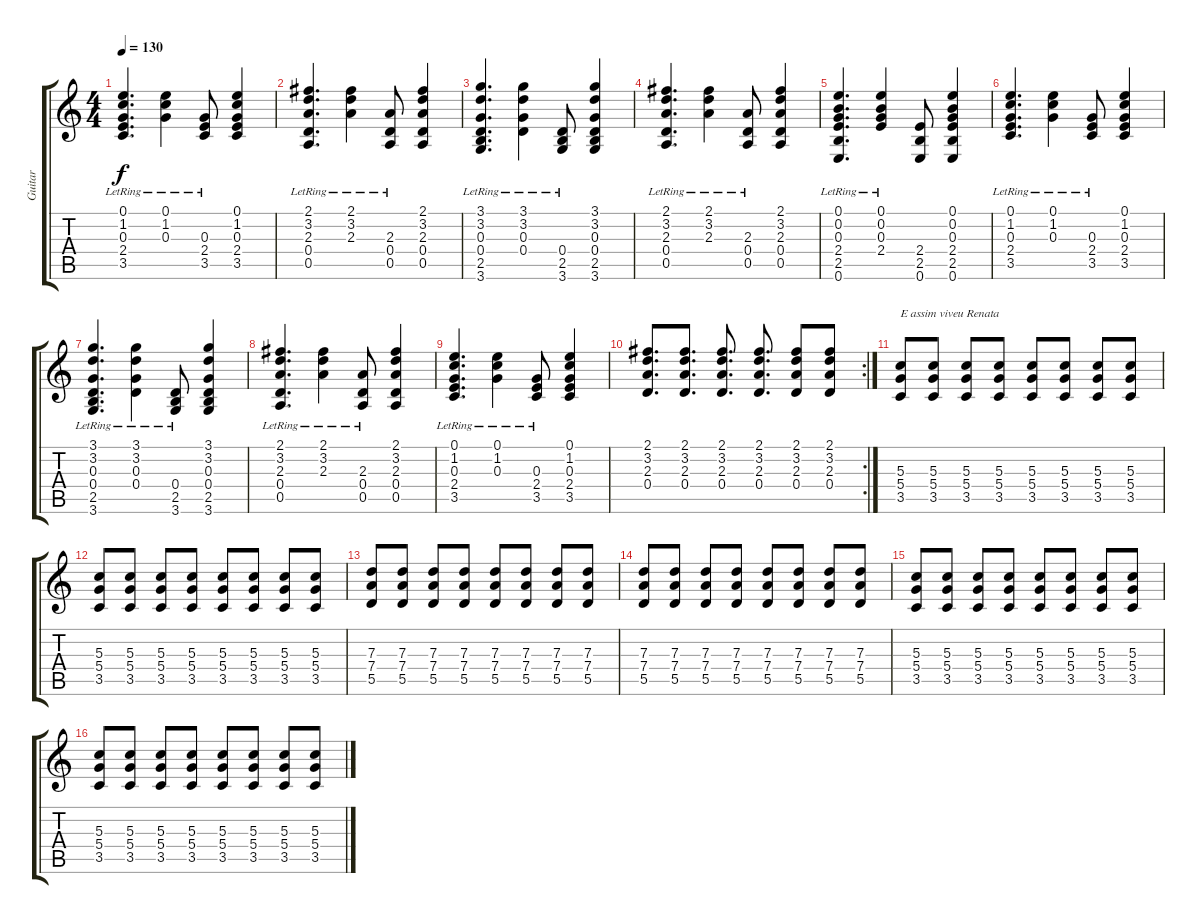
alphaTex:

\track ("Guitar" "Guitar") {instrument electricguitarclean}
\staff {score tabs}
\tuning (E4 B3 G3 D3 A2 E2) {hide}
\ts (4 4)
\tempo 130
\clef g2
\ks c
(0.1 1.2 0.3 2.4{lr} 3.5{lr}).4{d dy f} (0.1{lr} 1.2{lr} 0.3{lr}).4 (0.3{lr} 2.4{lr} 3.5{lr}).8 (0.1 1.2 0.3 2.4 3.5).4 |
(2.1 3.2 2.3 0.4{lr} 0.5{lr}).4{d} (2.1{lr} 3.2{lr} 2.3{lr}).4 (2.3{lr} 0.4{lr} 0.5{lr}).8 (2.1 3.2 2.3 0.4 0.5).4 |
(3.1 3.2 0.3 0.4 2.5{lr} 3.6{lr}).4{d} (3.1{lr} 3.2{lr} 0.3{lr} 0.4{lr}).4 (0.4{lr} 2.5{lr} 3.6{lr}).8 (3.1 3.2 0.3 0.4 2.5 3.6).4 |
(2.1 3.2 2.3 0.4{lr} 0.5{lr}).4{d} (2.1{lr} 3.2{lr} 2.3{lr}).4 (2.3{lr} 0.4{lr} 0.5{lr}).8 (2.1 3.2 2.3 0.4 0.5).4 |
(0.1 0.2 0.3 2.4 2.5{lr} 0.6{lr}).4{d} (0.1{lr} 0.2{lr} 0.3 2.4).4 (2.4 2.5 0.6).8 (0.1 0.2 0.3 2.4 2.5 0.6).4 |
(0.1 1.2 0.3 2.4{lr} 3.5{lr}).4{d} (0.1{lr} 1.2{lr} 0.3{lr}).4 (0.3{lr} 2.4{lr} 3.5{lr}).8 (0.1 1.2 0.3 2.4 3.5).4 |
(3.1 3.2 0.3 0.4 2.5{lr} 3.6{lr}).4{d} (3.1{lr} 3.2{lr} 0.3{lr} 0.4{lr}).4 (0.4{lr} 2.5{lr} 3.6{lr}).8 (3.1 3.2 0.3 0.4 2.5 3.6).4 |
(2.1 3.2 2.3 0.4{lr} 0.5{lr}).4{d} (2.1{lr} 3.2{lr} 2.3{lr}).4 (2.3{lr} 0.4{lr} 0.5{lr}).8 (2.1 3.2 2.3 0.4 0.5).4 |
(0.1 1.2 0.3 2.4{lr} 3.5{lr}).4{d} (0.1{lr} 1.2{lr} 0.3{lr}).4 (0.3{lr} 2.4{lr} 3.5{lr}).8 (0.1 1.2 0.3 2.4 3.5).4 |
\rc 2
(2.1 3.2 2.3 0.4).8{d} (2.1 3.2 2.3 0.4).8{d} (2.1 3.2 2.3 0.4).8{d} (2.1 3.2 2.3 0.4).8{d} (2.1 3.2 2.3 0.4).8 (2.1 3.2 2.3 0.4).8 |
(5.3 5.4 3.5).8{txt "E assim viveu Renata"} (5.3 5.4 3.5).8 (5.3 5.4 3.5).8 (5.3 5.4 3.5).8 (5.3 5.4 3.5).8 (5.3 5.4 3.5).8 (5.3 5.4 3.5).8 (5.3 5.4 3.5).8 |
(5.3 5.4 3.5).8 (5.3 5.4 3.5).8 (5.3 5.4 3.5).8 (5.3 5.4 3.5).8 (5.3 5.4 3.5).8 (5.3 5.4 3.5).8 (5.3 5.4 3.5).8 (5.3 5.4 3.5).8 |
(7.3 7.4 5.5).8 (7.3 7.4 5.5).8 (7.3 7.4 5.5).8 (7.3 7.4 5.5).8 (7.3 7.4 5.5).8 (7.3 7.4 5.5).8 (7.3 7.4 5.5).8 (7.3 7.4 5.5).8 |
(7.3 7.4 5.5).8 (7.3 7.4 5.5).8 (7.3 7.4 5.5).8 (7.3 7.4 5.5).8 (7.3 7.4 5.5).8 (7.3 7.4 5.5).8 (7.3 7.4 5.5).8 (7.3 7.4 5.5).8 |
(5.3 5.4 3.5).8 (5.3 5.4 3.5).8 (5.3 5.4 3.5).8 (5.3 5.4 3.5).8 (5.3 5.4 3.5).8 (5.3 5.4 3.5).8 (5.3 5.4 3.5).8 (5.3 5.4 3.5).8 |
(5.3 5.4 3.5).8 (5.3 5.4 3.5).8 (5.3 5.4 3.5).8 (5.3 5.4 3.5).8 (5.3 5.4 3.5).8 (5.3 5.4 3.5).8 (5.3 5.4 3.5).8 (5.3 5.4 3.5).8
